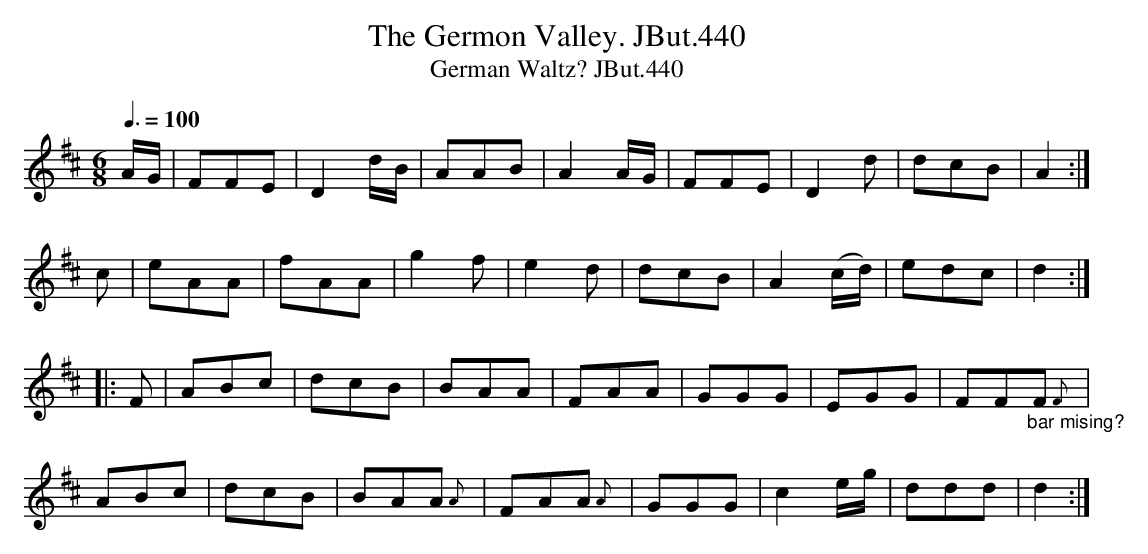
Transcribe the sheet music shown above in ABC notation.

X:1
T:Germon Valley. JBut.440, The
T:German Waltz? JBut.440
M:6/8
L:1/8
Q:3/8=100
K:D
A/G/|FFE|D2d/B/|AAB|A2A/G/|FFE|D2d|dcB|A2:|
c|eAA|fAA|g2f|e2d|dcB|A2(c/d/)|edc|d2:|
|:F|ABc|dcB|BAA|FAA|GGG|EGG|FF"_bar mising?"F{F}|
ABc|dcB|BAA{A}|FAA{A}|GGG|c2e/g/|ddd|d2:|
